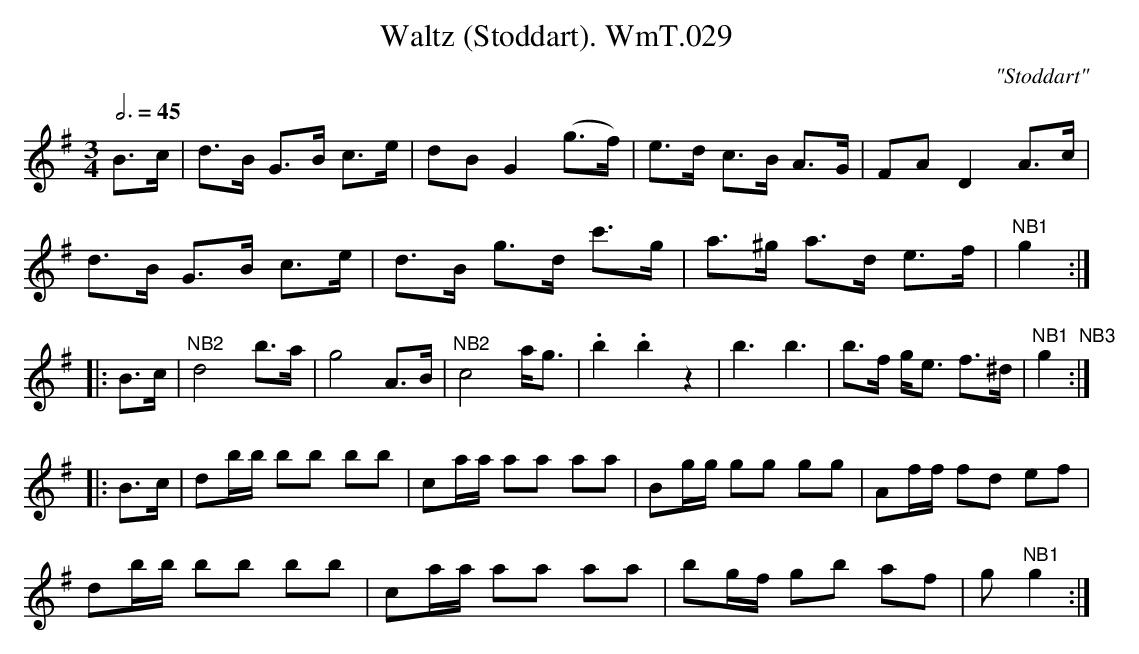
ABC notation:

X:1
T:Waltz (Stoddart). WmT.029
M:3/4
L:1/8
C:"Stoddart"
Q:3/4=45
K:G
B>c|d>B G>B c>e|dB G2 (g>f)|e>d c>B A>G|FA D2 A>c|
d>B G>B c>e|d>B g>d c'>g|a>^g a>d e>f|"^NB1"g2:|
|:B>c|"^NB2"d4 b>a|g4 A>B|"^NB2"c4 a<g|.b2.b2z2|\\
b3b3|b>f g<e f>^d|"^NB1  NB3"g2:|
|:B>c|db/b/ bb bb|ca/a/ aa aa|Bg/g/ gg gg|Af/f/ fd ef|
db/b/ bb bb|ca/a/ aa aa|bg/f/ gb af|g "^NB1"g2:|
